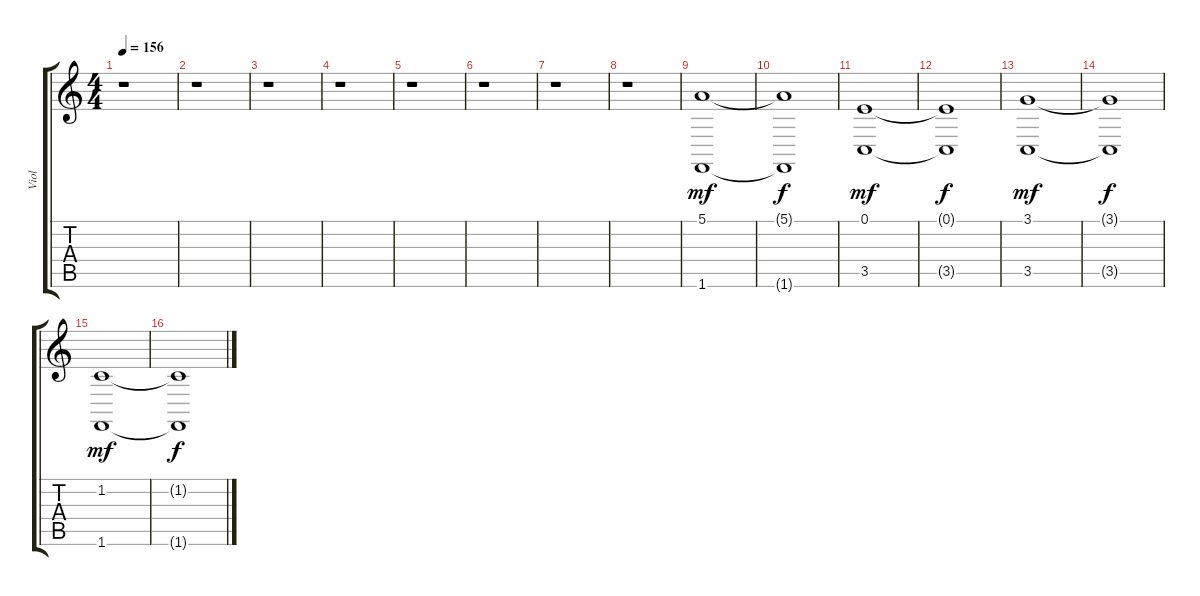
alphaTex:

\track ("Viol" "Viol") {instrument viola}
\staff {score tabs}
\tuning (E4 B3 G3 D3 A2 E2) {hide}
\ts (4 4)
\tempo 156
\clef g2
\ks c
r.1{dy f} |
r.1 |
\section ("" "")
r.1 |
r.1 |
r.1 |
r.1 |
r.1 |
r.1 |
\section ("" "")
(5.1 1.6).1{dy mf volume 14} |
(5.1{t} 1.6{t}).1{dy f} |
(0.1 3.5).1{dy mf} |
(0.1{t} 3.5{t}).1{dy f} |
(3.1 3.5).1{dy mf} |
(3.1{t} 3.5{t}).1{dy f} |
(1.2 1.6).1{dy mf} |
(1.2{t} 1.6{t}).1{dy f}
